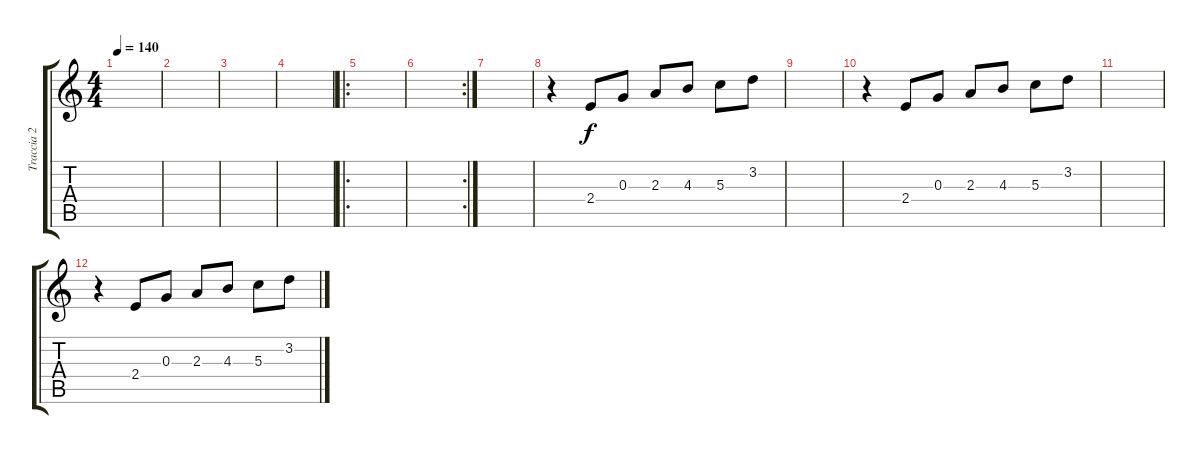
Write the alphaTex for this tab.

\track ("Traccia 2" "Traccia 2") {instrument electricguitarclean}
\staff {score tabs}
\tuning (E4 B3 G3 D3 A2 E2) {hide}
\ts (4 4)
\tempo 140
\clef g2
\ks c
|
|
|
|
\ro
|
\rc 2
|
|
r.4 2.4.8 0.3.8 2.3.8 4.3.8 5.3.8 3.2.8 |
|
r.4 2.4.8 0.3.8 2.3.8 4.3.8 5.3.8 3.2.8 |
|
r.4 2.4.8{dy f} 0.3.8 2.3.8 4.3.8 5.3.8 3.2.8
